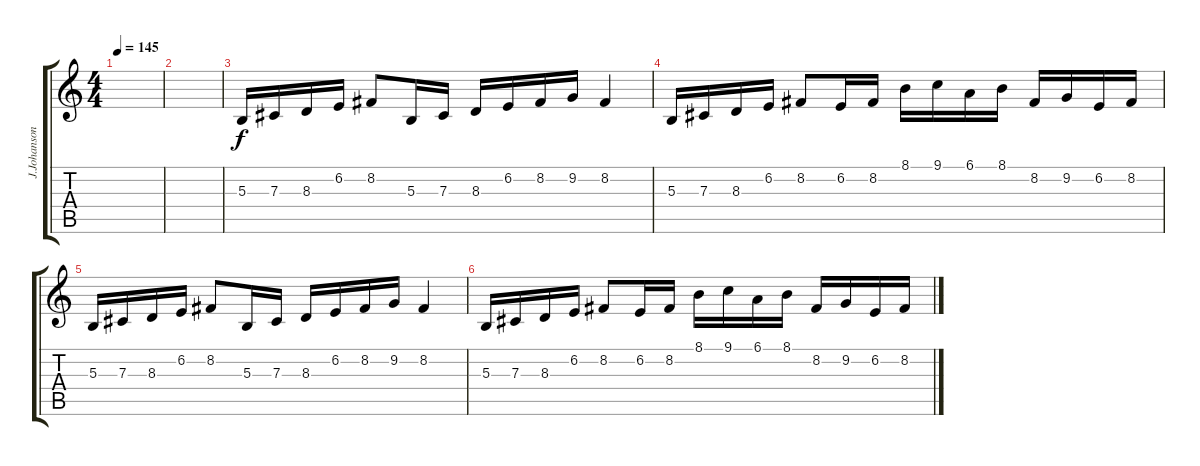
\track ("J.Johanson" "J.Johanson") {instrument harpsichord}
\staff {score tabs}
\tuning (Eb4 Bb3 Gb3 Db3 Ab2 Eb2) {hide}
\ts (4 4)
\tempo 145
\clef g2
\ks c
|
|
5.3.16 7.3.16 8.3.16 6.2.16 8.2.8 5.3.16 7.3.16 8.3.16 6.2.16 8.2.16 9.2.16 8.2.4 |
5.3.16 7.3.16 8.3.16 6.2.16 8.2.8 6.2.16 8.2.16 8.1.16 9.1.16 6.1.16 8.1.16 8.2.16 9.2.16 6.2.16 8.2.16 |
5.3.16 7.3.16 8.3.16 6.2.16 8.2.8 5.3.16 7.3.16 8.3.16 6.2.16 8.2.16 9.2.16 8.2.4 |
5.3.16 7.3.16 8.3.16 6.2.16 8.2.8 6.2.16 8.2.16 8.1.16 9.1.16 6.1.16 8.1.16 8.2.16 9.2.16 6.2.16 8.2.16
